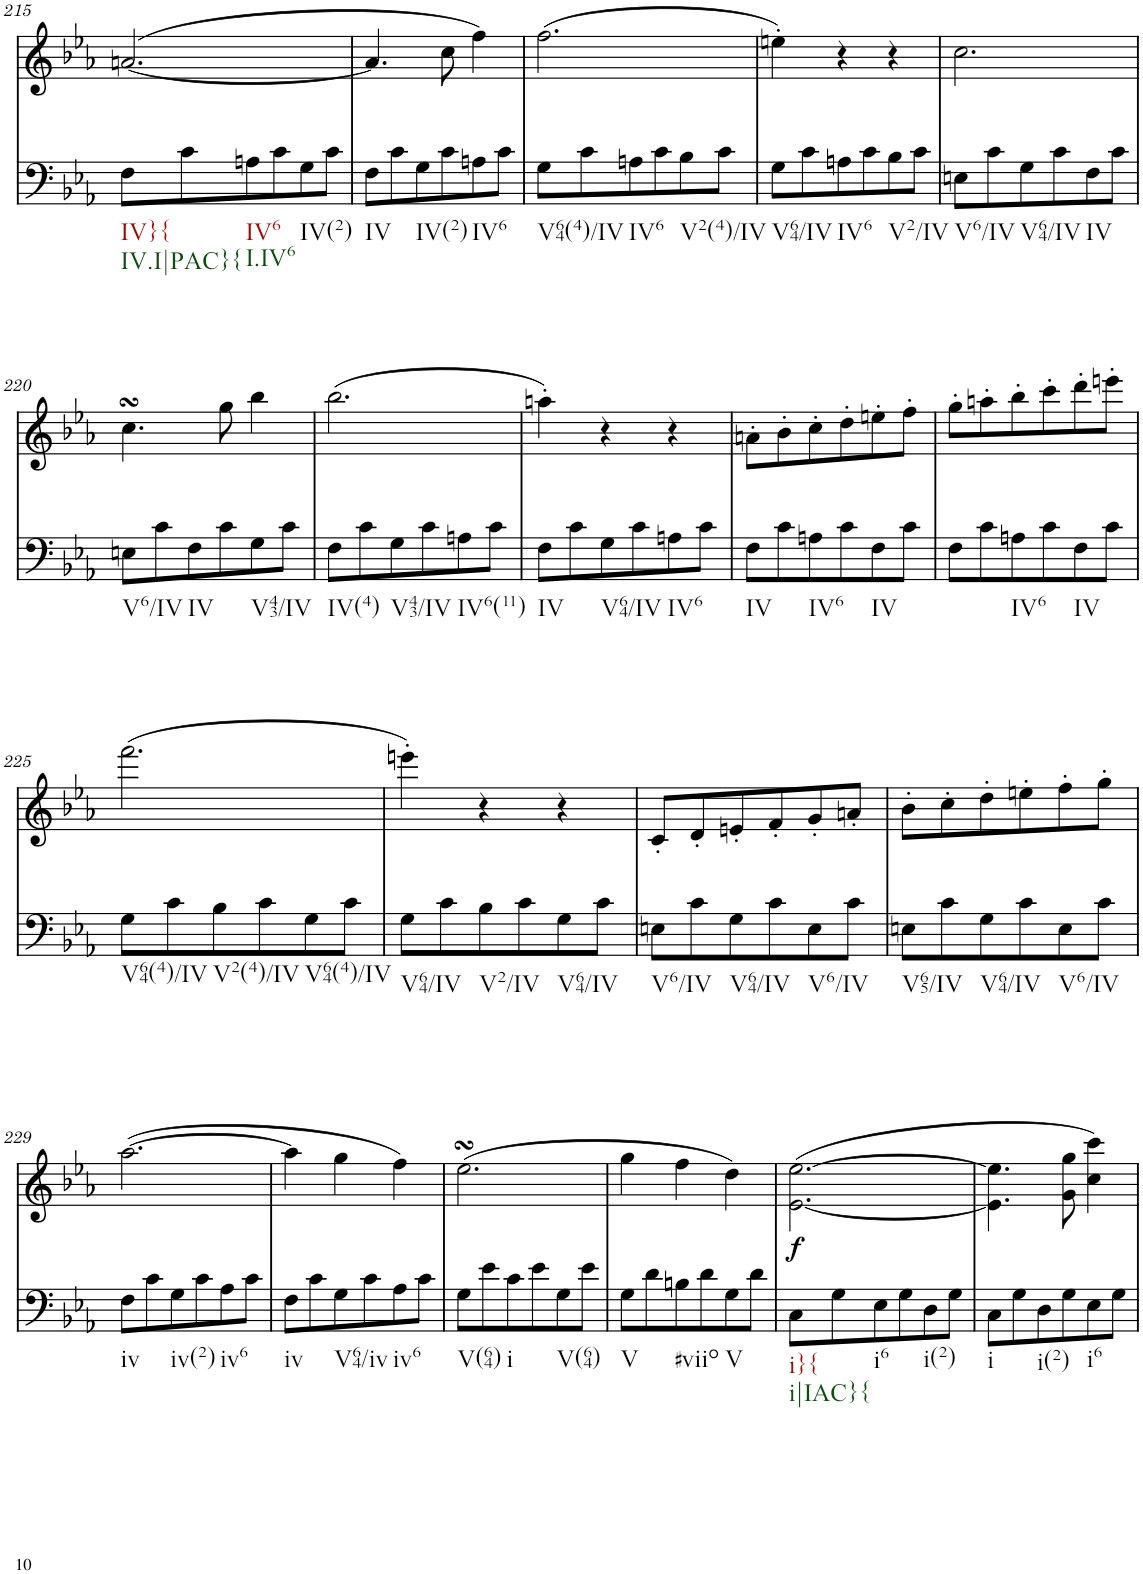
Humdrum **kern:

**kern	**dynam	**kern
*part2	*part2	*part1
*staff2	*staff2	*staff1
*I"piano	*	*I"piano
*I'Pno	*	*I'Pno
!!LO:PB:g=z
*clefF4	*	*clefG2
*k[b-e-a-]	*	*k[b-e-a-]
*c:	*	*c:
*M3/4	*	*M3/4
=215	=215	=215
!LO:TX:b:t=IV}{	!	!
!LO:TX:b:t=IV.I|PAC}{	!	!
8F\L	.	([2.an/
8c\	.	.
!LO:TX:b:t=IV6	!	!
!LO:TX:b:t=I.IV6	!	!
8An\	.	.
8c\	.	.
!LO:TX:b:t=IV(2)	!	!
8G\	.	.
8c\J	.	.
=216	=216	=216
!LO:TX:b:t=IV	!	!
8F\L	.	4.a/]
8c\	.	.
!LO:TX:b:t=IV(2)	!	!
8G\	.	.
8c\	.	8cc\
!LO:TX:b:t=IV6	!	!
8An\	.	4ff\)
8c\J	.	.
=217	=217	=217
!LO:TX:b:t=V64(4)/IV	!	!
8G\L	.	(2.ff\
8c\	.	.
!LO:TX:b:t=IV6	!	!
8An\	.	.
8c\	.	.
!LO:TX:b:t=V2(4)/IV	!	!
8B-\	.	.
8c\J	.	.
=218	=218	=218
!LO:TX:b:t=V64/IV	!	!
8G\L	.	4een'\)
8c\	.	.
!LO:TX:b:t=IV6	!	!
8An\	.	4r
8c\	.	.
!LO:TX:b:t=V2/IV	!	!
8B-\	.	4r
8c\J	.	.
=219	=219	=219
!LO:TX:b:t=V6/IV	!	!
8En\L	.	2.cc\
8c\	.	.
!LO:TX:b:t=V64/IV	!	!
8G\	.	.
8c\	.	.
!LO:TX:b:t=IV	!	!
8F\	.	.
8c\J	.	.
!!LO:LB:g=z
=220	=220	=220
!LO:TX:b:t=V6/IV	!	!
8En\L	.	4.ccsSSS\
8c\	.	.
!LO:TX:b:t=IV	!	!
8F\	.	.
8c\	.	8gg\
!LO:TX:b:t=V43/IV	!	!
8G\	.	4bb-\
8c\J	.	.
=221	=221	=221
!LO:TX:b:t=IV(4)	!	!
8F\L	.	(2.bb-\
8c\	.	.
!LO:TX:b:t=V43/IV	!	!
8G\	.	.
8c\	.	.
!LO:TX:b:t=IV6(11)	!	!
8An\	.	.
8c\J	.	.
=222	=222	=222
!LO:TX:b:t=IV	!	!
8F\L	.	4aan'\)
8c\	.	.
!LO:TX:b:t=V64/IV	!	!
8G\	.	4r
8c\	.	.
!LO:TX:b:t=IV6	!	!
8An\	.	4r
8c\J	.	.
=223	=223	=223
!LO:TX:b:t=IV	!	!
8F\L	.	8an'\L
8c\	.	8b-'\
!LO:TX:b:t=IV6	!	!
8An\	.	8cc'\
8c\	.	8dd'\
!LO:TX:b:t=IV	!	!
8F\	.	8een'\
8c\J	.	8ff'\J
=224	=224	=224
8F\L	.	8gg'\L
8c\	.	8aan'\
!LO:TX:b:t=IV6	!	!
8An\	.	8bb-'\
8c\	.	8ccc'\
!LO:TX:b:t=IV	!	!
8F\	.	8ddd'\
8c\J	.	8eeen'\J
!!LO:LB:g=z
=225	=225	=225
!LO:TX:b:t=V64(4)/IV	!	!
8G\L	.	(2.fff\
8c\	.	.
!LO:TX:b:t=V2(4)/IV	!	!
8B-\	.	.
8c\	.	.
!LO:TX:b:t=V64(4)/IV	!	!
8G\	.	.
8c\J	.	.
=226	=226	=226
!LO:TX:b:t=V64/IV	!	!
8G\L	.	4eeen'\)
8c\	.	.
!LO:TX:b:t=V2/IV	!	!
8B-\	.	4r
8c\	.	.
!LO:TX:b:t=V64/IV	!	!
8G\	.	4r
8c\J	.	.
=227	=227	=227
!LO:TX:b:t=V6/IV	!	!
8En\L	.	8c'/L
8c\	.	8d'/
!LO:TX:b:t=V64/IV	!	!
8G\	.	8en'/
8c\	.	8f'/
!LO:TX:b:t=V6/IV	!	!
8E\	.	8g'/
8c\J	.	8an'/J
=228	=228	=228
!LO:TX:b:t=V65/IV	!	!
8En\L	.	8b-'\L
8c\	.	8cc'\
!LO:TX:b:t=V64/IV	!	!
8G\	.	8dd'\
8c\	.	8een'\
!LO:TX:b:t=V6/IV	!	!
8E\	.	8ff'\
8c\J	.	8gg'\J
!!LO:LB:g=z
=229	=229	=229
!LO:TX:b:t=iv	!	!
8F\L	.	([2.aa-\
8c\	.	.
!LO:TX:b:t=iv(2)	!	!
8G\	.	.
8c\	.	.
!LO:TX:b:t=iv6	!	!
8A-\	.	.
8c\J	.	.
=230	=230	=230
!LO:TX:b:t=iv	!	!
8F\L	.	4aa-\]
8c\	.	.
!LO:TX:b:t=V64/iv	!	!
8G\	.	4gg\
8c\	.	.
!LO:TX:b:t=iv6	!	!
8A-\	.	4ff\)
8c\J	.	.
=231	=231	=231
!LO:TX:b:t=V(64)	!	!
8G\L	.	(2.ee-sSSs\
8e-\	.	.
!LO:TX:b:t=i	!	!
8c\	.	.
8e-\	.	.
!LO:TX:b:t=V(64)	!	!
8G\	.	.
8e-\J	.	.
=232	=232	=232
!LO:TX:b:t=V	!	!
8G\L	.	4gg\
8d\	.	.
!LO:TX:b:t=#viio	!	!
8Bn\	.	4ff\
8d\	.	.
!LO:TX:b:t=V	!	!
8G\	.	4dd\)
8d\J	.	.
=233	=233	=233
!LO:TX:b:t=i}{	!	!
!LO:TX:b:t=i|IAC}{	!	!
!	!LO:DY:a	!
8C\L	f	([2.e-\ [2.ee-\
8G\	.	.
!LO:TX:b:t=i6	!	!
8E-\	.	.
8G\	.	.
!LO:TX:b:t=i(2)	!	!
8D\	.	.
8G\J	.	.
=234	=234	=234
!LO:TX:b:t=i	!	!
8C\L	.	4.e-\] 4.ee-\]
8G\	.	.
!LO:TX:b:t=i(2)	!	!
8D\	.	.
8G\	.	8g\ 8gg\
!LO:TX:b:t=i6	!	!
8E-\	.	4cc\ 4ccc\)
8G\J	.	.
=	=	=
*-	*-	*-
